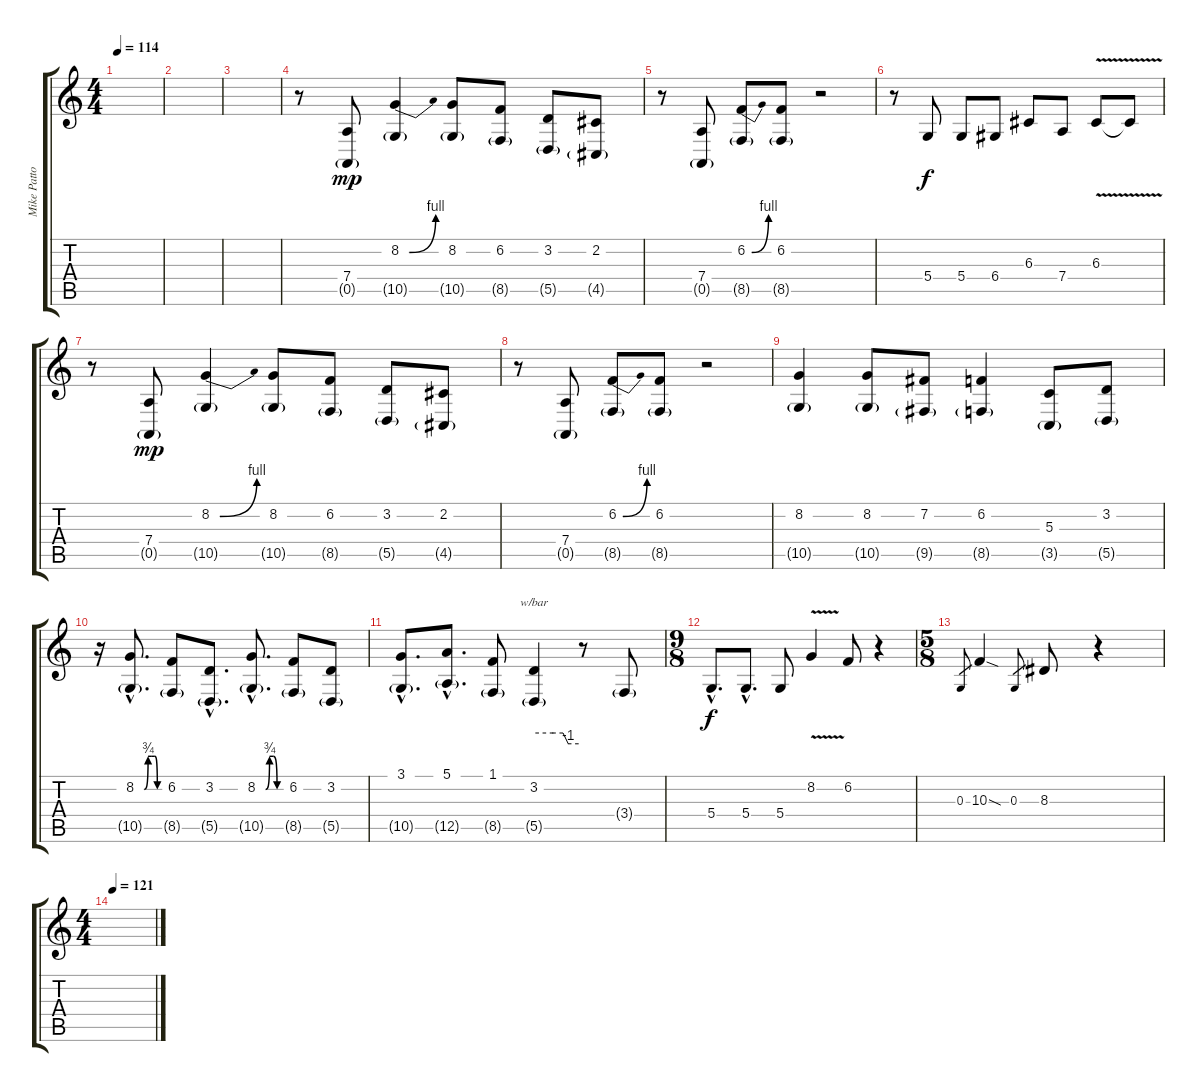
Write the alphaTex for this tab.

\track ("Mike Patton - Voice" "Mike Patto") {instrument lead6voice}
\staff {score tabs}
\tuning (E4 B3 G3 D3 A2 E2) {hide}
\ts (4 4)
\tempo 114
\clef g2
\ks c
|
|
|
r.8{volume 12} (7.4 0.5{g}).8{dy mp} (8.2{be (bend 0 0 60 4)} 10.5{g}).4 (8.2 10.5{g}).8 (6.2 8.5{g}).8 (3.2 5.5{g}).8 (2.2 4.5{g}).8 |
r.8 (7.4 0.5{g}).8 (6.2{be (bend 0 0 60 4)} 8.5{g}).8 (6.2 8.5{g}).8 r.2 |
r.8 5.4.8{dy f} 5.4.8 6.4.8 6.3.8 7.4.8 6.3{v}.8 6.3{t}.8 |
r.8 (7.4 0.5{g}).8{dy mp} (8.2{be (bend 0 0 60 4)} 10.5{g}).4 (8.2 10.5{g}).8 (6.2 8.5{g}).8 (3.2 5.5{g}).8 (2.2 4.5{g}).8 |
r.8 (7.4 0.5{g}).8 (6.2{be (bend 0 0 60 4)} 8.5{g}).8 (6.2 8.5{g}).8 r.2 |
(8.2 10.5{g}).4 (8.2 10.5{g}).8 (7.2 9.5{g}).8 (6.2 8.5{g}).4 (5.3 3.5{g}).8 (3.2 5.5{g}).8 |
r.16 (8.2{be (custom 0 0 15 3 30 3 42 3 52 0 60 0) hac} 10.5{g hac}).8{d} (6.2 8.5{g}).8 (3.2{hac} 5.5{g hac}).8{d} (8.2{be (custom 0 0 15 3 30 3 45 0 60 0) hac} 10.5{g hac}).8{d} (6.2 8.5{g}).8 (3.2 5.5{g}).8 |
(3.1{hac} 10.5{g hac}).8{d} (5.1{hac} 12.5{g hac}).8{d} (1.1 8.5{g}).8 (3.2 5.5{g}).4{tbe (custom default 0 0 26 0 39 0 46 -4 60 -4)} r.8 3.4{g}.8 |
\ts (9 8)
5.4{hac}.8{d dy f} 5.4{hac}.8{d} 5.4.8 8.2{v}.4 6.2.8 r.4 |
\ts (5 8)
0.3.8{gr} 10.3{sod}.4 0.3.8{gr} 8.3.8 r.4 |
\ts (4 4)
\tempo 121
